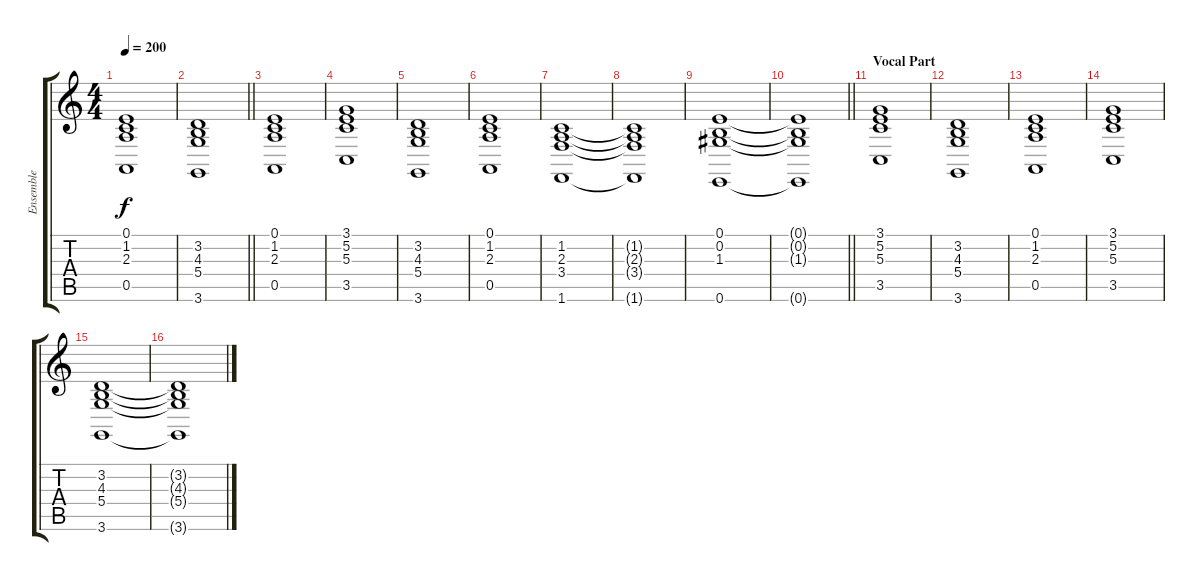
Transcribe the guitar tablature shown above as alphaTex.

\track ("Ensemble" "Ensemble") {instrument stringensemble1}
\staff {score tabs}
\tuning (E4 B3 G3 D3 A2 E2) {hide}
\ts (4 4)
\tempo 200
\clef g2
\ks c
(0.1 1.2 2.3 0.5).1{dy f} |
\barLineRight lightlight
(3.2 4.3 5.4 3.6).1 |
\section ("" "")
(0.1 1.2 2.3 0.5).1 |
(3.1 5.2 5.3 3.5).1 |
(3.2 4.3 5.4 3.6).1 |
(0.1 1.2 2.3 0.5).1 |
(1.2 2.3 3.4 1.6).1 |
(1.2{t} 2.3{t} 3.4{t} 1.6{t}).1 |
(0.1 0.2 1.3 0.6).1 |
\barLineRight lightlight
(0.1{t} 0.2{t} 1.3{t} 0.6{t}).1 |
\section ("" "Vocal Part")
(3.1 5.2 5.3 3.5).1 |
(3.2 4.3 5.4 3.6).1 |
(0.1 1.2 2.3 0.5).1 |
(3.1 5.2 5.3 3.5).1 |
(3.2 4.3 5.4 3.6).1 |
(3.2{t} 4.3{t} 5.4{t} 3.6{t}).1
